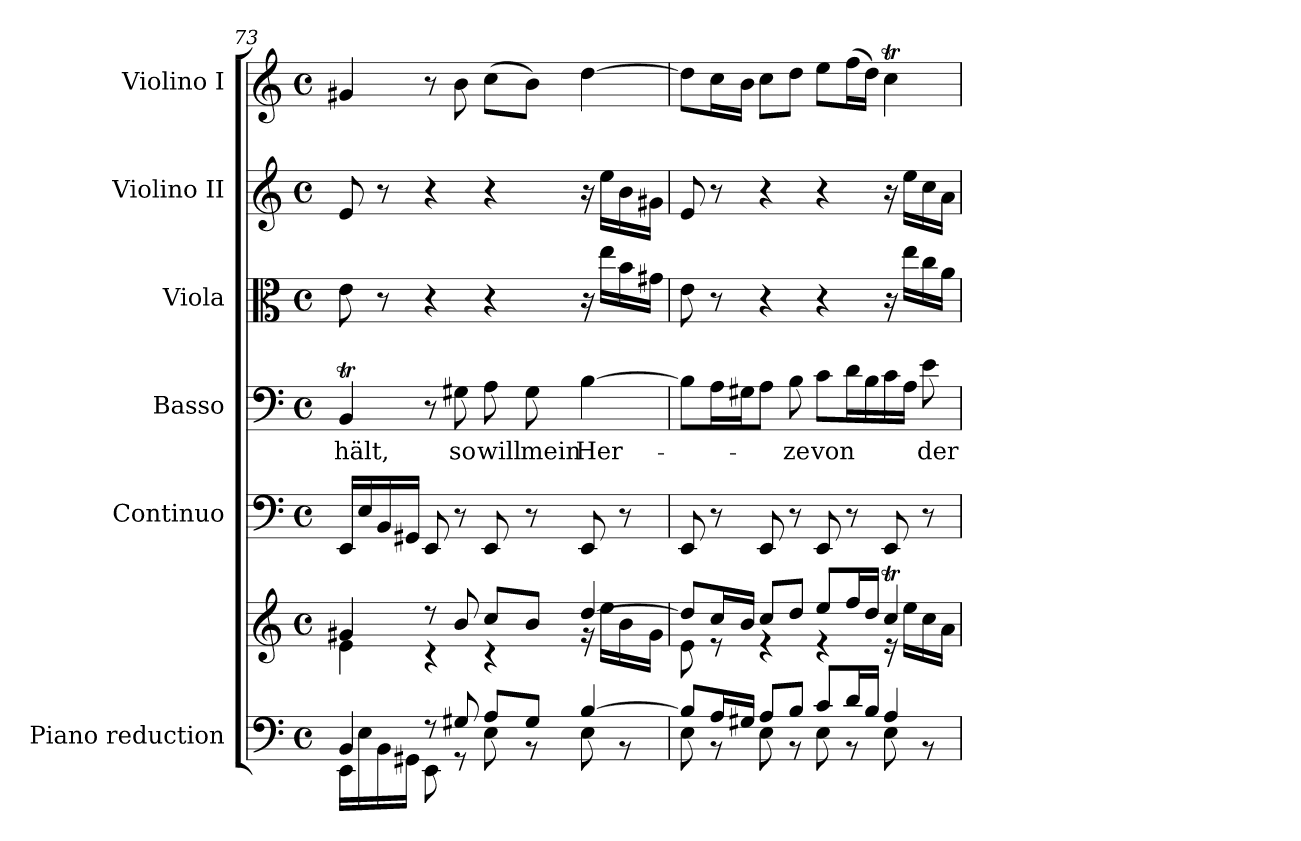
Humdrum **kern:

**kern	**kern	**kern	**kern	**text	**kern	**kern	**kern
*part6	*part6	*part5	*part4	*part4	*part3	*part2	*part1
*staff7	*staff6	*staff5	*staff4	*staff4	*staff3	*staff2	*staff1
*I"Piano reduction	*	*I"Continuo	*I"Basso	*	*I"Viola	*I"Violino II	*I"Violino I
*I'Pno	*	*	*	*	*I'Vla	*I'Vln	*I'Vln
*clefF4	*clefG2	*clefF4	*clefF4	*	*clefC3	*clefG2	*clefG2
*k[]	*k[]	*k[]	*k[]	*	*k[]	*k[]	*k[]
*M4/4	*M4/4	*M4/4	*M4/4	*	*M4/4	*M4/4	*M4/4
*met(c)	*met(c)	*met(c)	*met(c)	*	*met(c)	*met(c)	*met(c)
=73	=73	=73	=73	=73	=73	=73	=73
*^	*^	*	*	*	*	*	*
!	!	!	!	!	!	!LO:LY:b	!	!	!
4BB/	16EE\LL	4g#X/	4e\	16EE/LL	4BBt/	hält,	8e\	8e/	4g#X/
.	16E\	.	.	16E/	.	.	.	.	.
.	16BB\	.	.	16BB/	.	.	8r	8r	.
.	16GG#X\JJ	.	.	16GG#X/JJ	.	.	.	.	.
8r	8EE\	8r	4r	8EE/	8r	.	4r	4r	8r
!	!	!	!	!	!	!LO:LY:b	!	!	!
8G#X/	8r	8b/	.	8r	8G#X\	so	.	.	8b\
!	!	!	!	!	!	!LO:LY:b	!	!	!
8A/L	8E\	8cc/L	4r	8EE/	8A\	will	4r	4r	(>8cc\L
!	!	!	!	!	!	!LO:LY:b	!	!	!
8G#/J	8r	8b/J	.	8r	8G#\	mein	.	.	8b\J)
!	!	!	!	!	!	!LO:LY:b	!	!	!
[4B/	8E\	[4dd/	16r	8EE/	[4B\	Her-	16r	16r	[4dd\
.	.	.	16ee\LL	.	.	.	16ee\LL	16ee\LL	.
.	8r	.	16b\	8r	.	.	16b\	16b\	.
.	.	.	16g#\JJ	.	.	.	16g#X\JJ	16g#X\JJ	.
!!LO:LB:g=z
=74	=74	=74	=74	=74	=74	=74	=74	=74	=74
8B/L]	8E\	8dd/L]	8e\	8EE/	8B\L]	.	8e\	8e/	8dd\L]
16A/L	8r	16cc/L	8r	8r	16A\L	.	8r	8r	16cc\L
16G#X/JJ	.	16b/JJ	.	.	16G#X\J	.	.	.	16b\JJ
8A/L	8E\	8cc/L	4r	8EE/	8A\J	.	4r	4r	8cc\L
!	!	!	!	!	!	!LO:LY:b	!	!	!
8B/J	8r	8dd/J	.	8r	8B\	-ze	.	.	8dd\J
!	!	!	!	!	!	!LO:LY:b	!	!	!
8c/L	8E\	8ee/L	4r	8EE/	8c\L	von	4r	4r	8ee\L
16d/L	8r	16ff/L	.	8r	16d\L	.	.	.	(>16ff\L
16B/JJ	.	16dd/JJ	.	.	16B\	.	.	.	16dd\JJ)
4A/	8E\	4ccT/	16r	8EE/	16c\	.	16r	16r	4ccT\
.	.	.	16ee\LL	.	16A\JJ	.	16ee\LL	16ee\LL	.
!	!	!	!	!	!	!LO:LY:b	!	!	!
.	8r	.	16cc\	8r	8e\	der	16cc\	16cc\	.
.	.	.	16a\JJ	.	.	.	16a\JJ	16a\JJ	.
*v	*v	*	*	*	*	*	*	*	*
*	*v	*v	*	*	*	*	*	*
=	=	=	=	=	=	=	=
*-	*-	*-	*-	*-	*-	*-	*-
